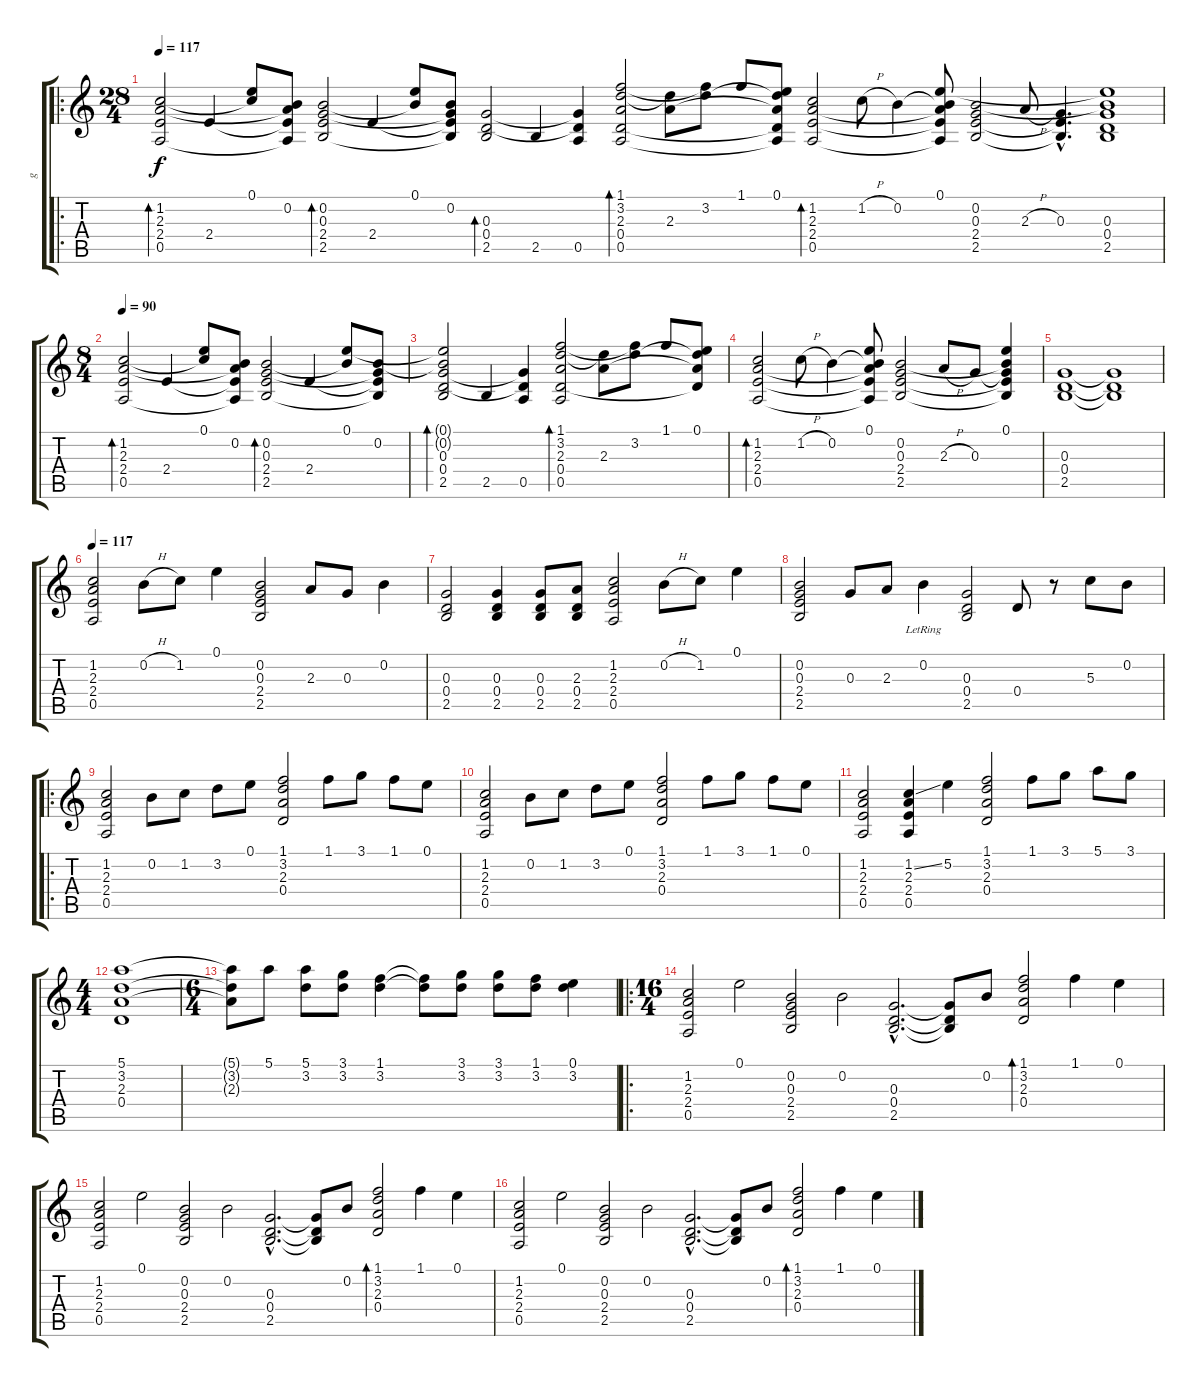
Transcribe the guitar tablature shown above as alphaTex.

\track ("g" "g") {instrument acousticguitarsteel}
\staff {score tabs}
\tuning (E4 B3 G3 D3 A2 E2) {hide}
\ro
\ts (28 4)
\tempo 117
\tempo 90
\tempo 117
\clef g2
\ks c
(1.2 2.3 2.4 0.5).2{bd 480 dy f instrument acousticguitarsteel} 2.4.4 (0.1 1.2{t}).8 (0.2 2.3{t} 2.4{t} 0.5{t}).8 (0.2 0.3 2.4 2.5).2{bd 60} 2.4.4 (0.1 0.2{t}).8 (0.2 0.3{t} 2.4{t} 2.5{t}).8 (0.3 0.4 2.5).2{bd 60} 2.5.4 (0.3{t} 0.4{t} 0.5).4 (1.1 3.2 2.3 0.4 0.5).2{bd 60} (3.2{t} 2.3).8 (1.1{t} 3.2).8 1.1.8 (0.1 3.2{t} 2.3{t} 0.4{t} 0.5{t}).8 (1.2 2.3 2.4 0.5).2{bd 30} 1.2{h}.8 0.2.4 (0.1 0.2{t} 2.3{t} 2.4{t} 0.5{t}).8 (0.2 0.3 2.4 2.5).2 2.3{h}.8 (0.3{hac} 2.4{hac t} 2.5{hac t}).4{d} (0.1{t} 0.2{t} 0.3 0.4 2.5).1 |
\ts (8 4)
\tempo 90
(1.2 2.3 2.4 0.5).2{bd 480} 2.4.4 (0.1 1.2{t}).8 (0.2 2.3{t} 2.4{t} 0.5{t}).8 (0.2 0.3 2.4 2.5).2{bd 60} 2.4.4 (0.1 0.2{t}).8 (0.2 0.3{t} 2.4{t} 2.5{t}).8 |
(0.1{t} 0.2{t} 0.3 0.4 2.5).2{bd 60} 2.5.4 (0.3{t} 0.4{t} 0.5).4 (1.1 3.2 2.3 0.4 0.5).2{bd 30} (3.2{t} 2.3).8 (1.1{t} 3.2).8 1.1.8 (0.1 3.2{t} 2.3{t} 0.4{t}).8 |
(1.2 2.3 2.4 0.5).2{bd 30} 1.2{h}.8 0.2.4 (0.1 0.2{t} 2.3{t} 2.4{t} 0.5{t}).8 (0.2 0.3 2.4 2.5).2 2.3{h}.8 0.3.8 (0.1 0.2{t} 0.3{t} 2.4{t} 2.5{t}).4 |
(0.3 0.4 2.5).1 (0.3{t} 0.4{t} 2.5{t}).1 |
\tempo 117
(1.2 2.3 2.4 0.5).2 0.2{h}.8 1.2.8 0.1.4 (0.2 0.3 2.4 2.5).2 2.3.8 0.3.8 0.2.4 |
(0.3 0.4 2.5).2 (0.3 0.4 2.5).4 (0.3 0.4 2.5).8 (2.3 0.4 2.5).8 (1.2 2.3 2.4 0.5).2 0.2{h}.8 1.2.8 0.1.4 |
(0.2 0.3 2.4 2.5).2 0.3.8 2.3.8 0.2{lr}.4 (0.3 0.4 2.5).2 0.4.8 r.8 5.3.8 0.2.8 |
\ro
(1.2 2.3 2.4 0.5).2 0.2.8 1.2.8 3.2.8 0.1.8 (1.1 3.2 2.3 0.4).2 1.1.8 3.1.8 1.1.8 0.1.8 |
(1.2 2.3 2.4 0.5).2 0.2.8 1.2.8 3.2.8 0.1.8 (1.1 3.2 2.3 0.4).2 1.1.8 3.1.8 1.1.8 0.1.8 |
(1.2 2.3 2.4 0.5).2 (1.2{ss} 2.3 2.4 0.5).4 5.2.4 (1.1 3.2 2.3 0.4).2 1.1.8 3.1.8 5.1.8 3.1.8 |
\ts (4 4)
(5.1 3.2 2.3 0.4).1 |
\ts (6 4)
(5.1{t} 3.2{t} 2.3{t}).8 5.1.8 (5.1 3.2).8 (3.1 3.2).8 (1.1 3.2).4 (1.1{t} 3.2{t}).8 (3.1 3.2).8 (3.1 3.2).8 (1.1 3.2).8 (0.1 3.2).4 |
\ro
\ts (16 4)
(1.2 2.3 2.4 0.5).2 0.1.2 (0.2 0.3 2.4 2.5).2 0.2.2 (0.3{hac} 0.4{hac} 2.5{hac}).2{d} (0.3{t} 0.4{t} 2.5{t}).8 0.2.8 (1.1 3.2 2.3 0.4).2{bd 60} 1.1.4 0.1.4 |
(1.2 2.3 2.4 0.5).2 0.1.2 (0.2 0.3 2.4 2.5).2 0.2.2 (0.3{hac} 0.4{hac} 2.5{hac}).2{d} (0.3{t} 0.4{t} 2.5{t}).8 0.2.8 (1.1 3.2 2.3 0.4).2{bd 60} 1.1.4 0.1.4 |
(1.2 2.3 2.4 0.5).2 0.1.2 (0.2 0.3 2.4 2.5).2 0.2.2 (0.3{hac} 0.4{hac} 2.5{hac}).2{d} (0.3{t} 0.4{t} 2.5{t}).8 0.2.8 (1.1 3.2 2.3 0.4).2{bd 60} 1.1.4 0.1.4
